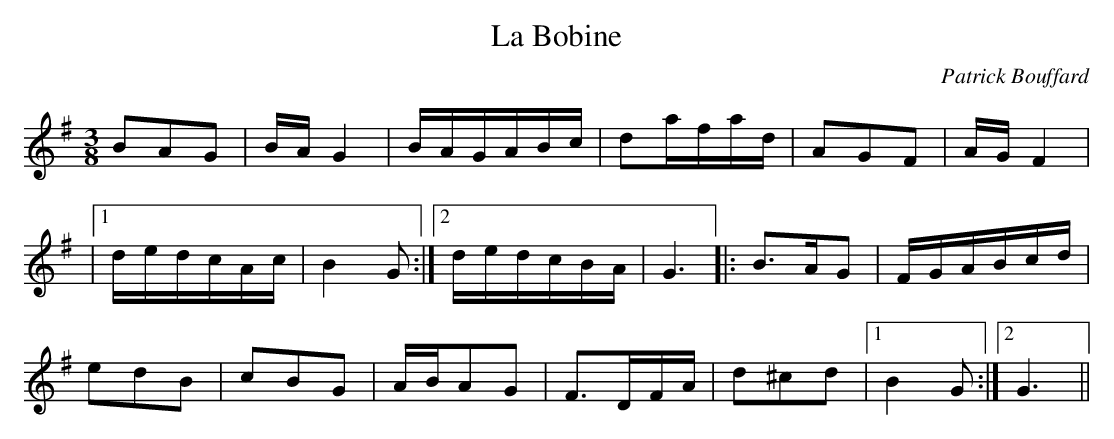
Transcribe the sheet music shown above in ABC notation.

X:1
T:La Bobine
M:3/8
L:1/8
C:Patrick Bouffard
K:G
BAG | B/A/G2 | B/A/G/A/B/c/ | da/f/a/d/ | AGF | A/G/F2 |
|1 d/e/d/c/A/c/ | B2G :|2 d/e/d/c/B/A/ | G3 |: B>AG | F/G/A/B/c/d/ |
edB | cBG | A/B/AG | F>DF/A/ | d^cd |1 B2G :|2 G3 ||
